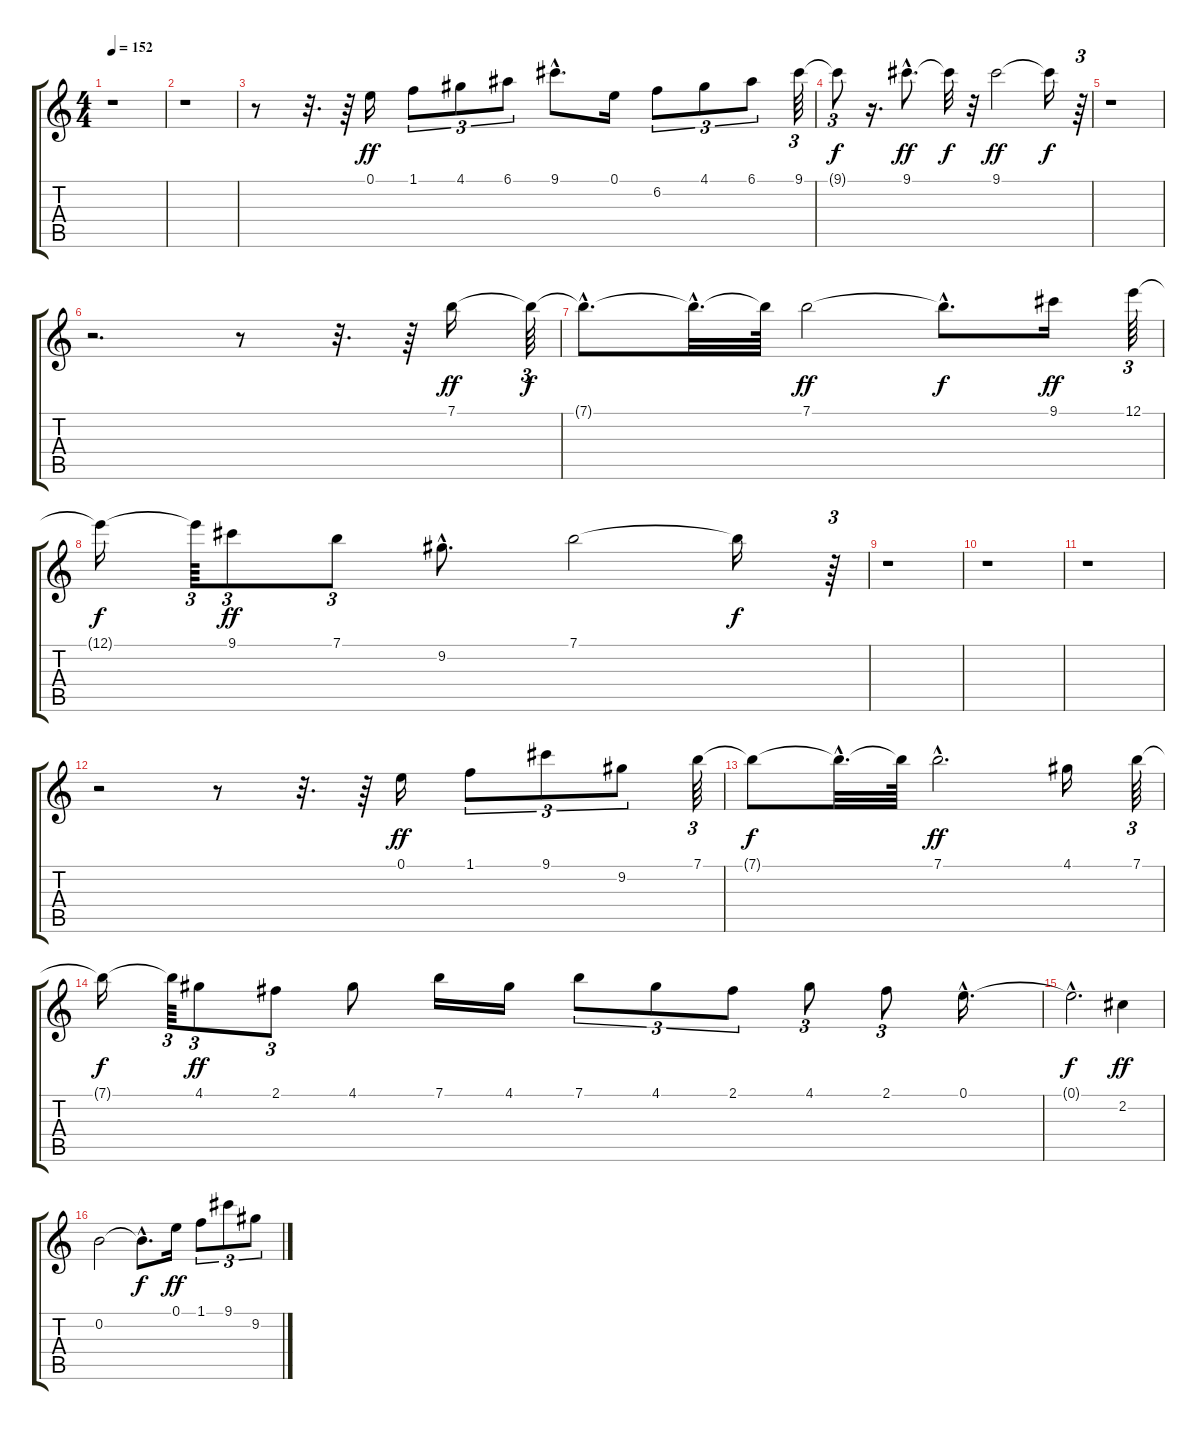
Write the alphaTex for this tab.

\track "" {instrument distortionguitar}
\staff {score tabs}
\tuning (E4 B3 G3 D3 A2 E2) {hide}
\ts (4 4)
\tempo 152
\clef g2
\ks c
r.1{dy f} |
r.1 |
r.8 r.32{d} r.64 0.1.16{dy ff} 1.1.8{tu (3 2)} 4.1.8{tu (3 2)} 6.1.8{tu (3 2)} 9.1{hac}.8{d} 0.1.16 6.2.8{tu (3 2)} 4.1.8{tu (3 2)} 6.1.8{tu (3 2)} 9.1.64{tu (3 2)} |
9.1{t}.8{tu (3 2) dy f} r.16{d} 9.1{hac}.8{d dy ff} 9.1{t}.32{dy f} r.32 9.1.2{dy ff} 9.1{t}.16{dy f} r.64{tu (3 2)} |
r.1 |
r.2{d} r.8 r.32{d} r.64 7.1.16{dy ff} 7.1{t}.64{tu (3 2) dy f} |
7.1{hac t}.8{d} 7.1{hac t}.32{d} 7.1{t}.64 7.1.2{dy ff} 7.1{hac t}.8{d dy f} 9.1.16{dy ff} 12.1.64{tu (3 2)} |
12.1{t}.16{dy f} 12.1{t}.64{tu (3 2)} 9.1.8{tu (3 2) dy ff} 7.1.8{tu (3 2)} 9.2{hac}.8{d} 7.1.2 7.1{t}.16{dy f} r.64{tu (3 2)} |
r.1 |
r.1 |
r.1 |
r.2 r.8 r.32{d} r.64 0.1.16{dy ff} 1.1.8{tu (3 2)} 9.1.8{tu (3 2)} 9.2.8{tu (3 2)} 7.1.64{tu (3 2)} |
7.1{t}.8{dy f} 7.1{hac t}.32{d} 7.1{t}.64 7.1{hac}.2{d dy ff} 4.1.16 7.1.64{tu (3 2)} |
7.1{t}.16{dy f} 7.1{t}.64{tu (3 2)} 4.1.8{tu (3 2) dy ff} 2.1.8{tu (3 2)} 4.1.8 7.1.16 4.1.16 7.1.8{tu (3 2)} 4.1.8{tu (3 2)} 2.1.8{tu (3 2)} 4.1.8{tu (3 2)} 2.1.8{tu (3 2)} 0.1{hac}.16{d} |
0.1{hac t}.2{d dy f} 2.2.4{dy ff} |
0.2.2 0.2{hac t}.8{d dy f} 0.1.16{dy ff} 1.1.8{tu (3 2)} 9.1.8{tu (3 2)} 9.2.8{tu (3 2)}
